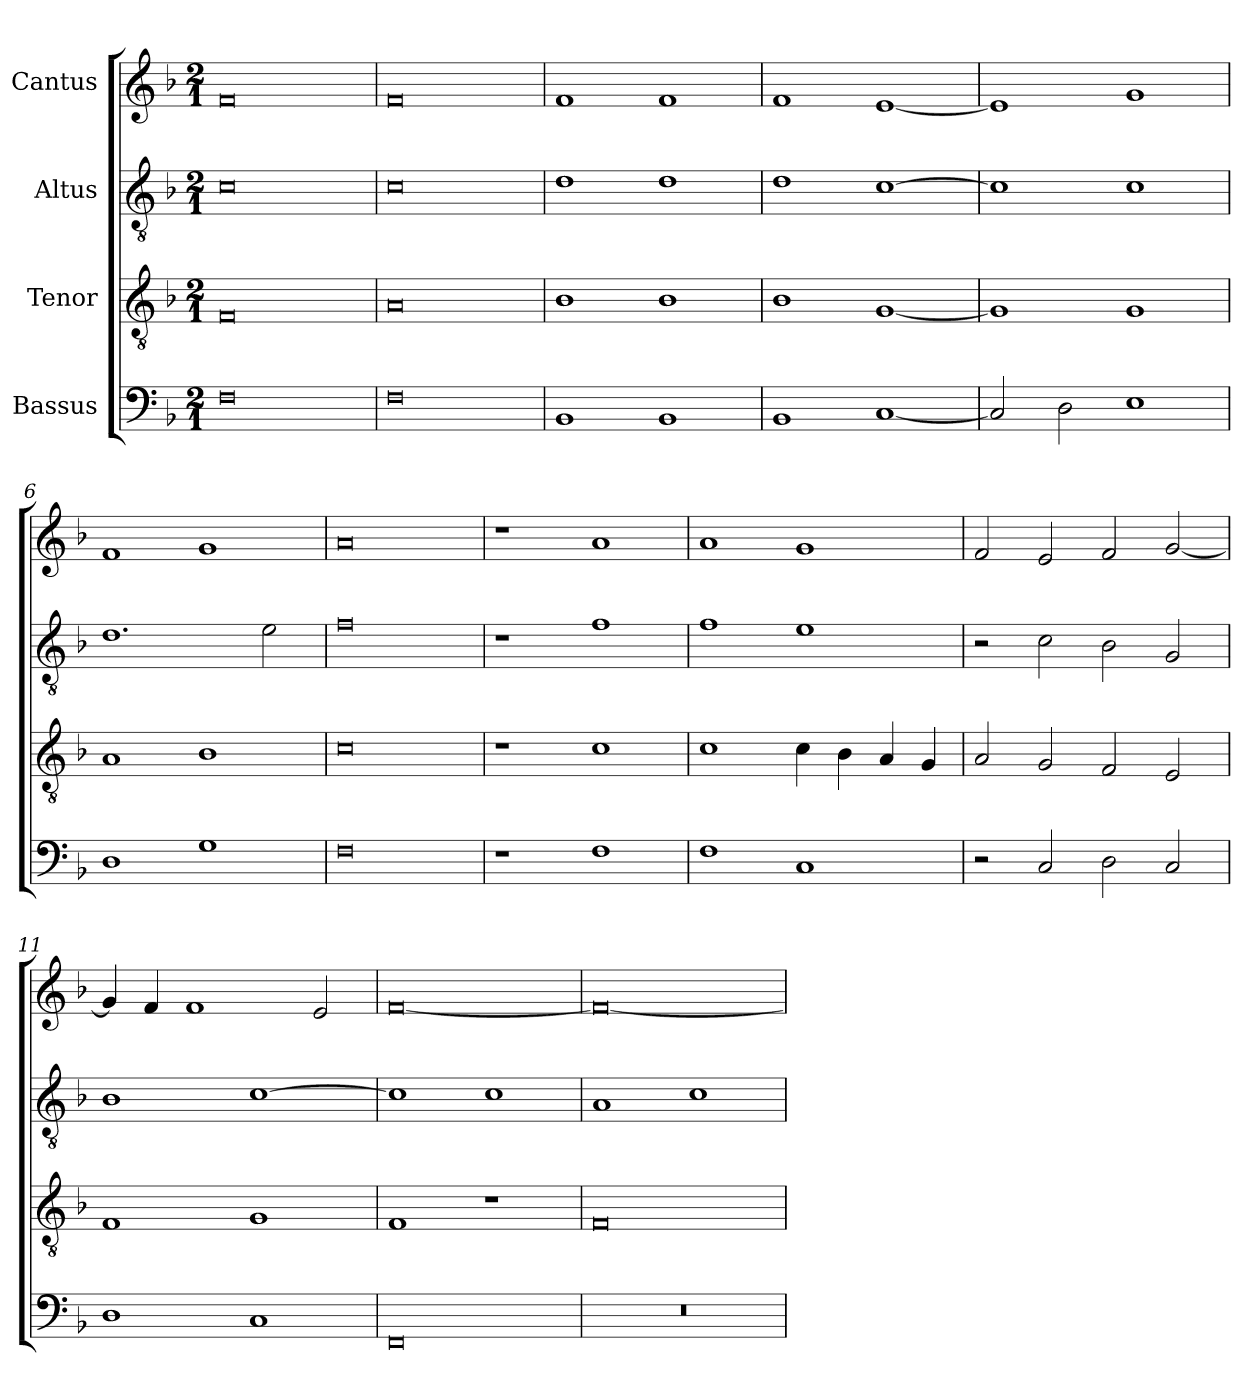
**kern	**kern	**kern	**kern
*part4	*part3	*part2	*part1
*staff4	*staff3	*staff2	*staff1
*I"Bassus	*I"Tenor	*I"Altus	*I"Cantus
!!LO:PB:g=z
*clefF4	*clefGv2	*clefGv2	*clefG2
*	*ITrd7c12	*ITrd7c12	*
*k[b-]	*k[b-]	*k[b-]	*k[b-]
*F:	*F:	*F:	*F:
*M2/1	*M2/1	*M2/1	*M2/1
*MM320	*MM320	*MM320	*MM320
=1	=1	=1	=1
0Fi	0FFi	0Ci	0fi
=2	=2	=2	=2
0Fi	0AAi	0Ci	0fi
=3	=3	=3	=3
1BB-i	1BB-i	1Di	1fi
1BB-i	1BB-i	1Di	1fi
=4	=4	=4	=4
1BB-i	1BB-i	1Di	1fi
[<1Ci	[<1GGi	[>1Ci	[<1ei
=5	=5	=5	=5
2Ci/]	1GGi]	1Ci]	1ei]
2Di\	.	.	.
1Ei	1GGi	1Ci	1gi
=6	=6	=6	=6
1Di	1AAi	1.Di	1fi
1Gi	1BB-i	.	1gi
.	.	2Ei\	.
=7	=7	=7	=7
0Fi	0Ci	0Fi	0ai
=8	=8	=8	=8
1r	1r	1r	1r
1Fi	1Ci	1Fi	1ai
!!LO:LB:g=z
=9	=9	=9	=9
1Fi	1Ci	1Fi	1ai
1Ci	4Ci\	1Ei	1gi
.	4BB-i\	.	.
.	4AAi/	.	.
.	4GGi/	.	.
=10	=10	=10	=10
2r	2AAi/	2r	2fi/
2Ci/	2GGi/	2Ci\	2ei/
2Di\	2FFi/	2BB-i\	2fi/
2Ci/	2EEi/	2GGi/	[<2gi/
=11	=11	=11	=11
1Di	1FFi	1BB-i	4gi/]
.	.	.	4fi/
.	.	.	1fi
1Ci	1GGi	[>1Ci	.
.	.	.	2ei/
=12	=12	=12	=12
0FFi	1FFi	1Ci]	[<0fi
.	1r	1Ci	.
=13	=13	=13	=13
!LO:N:vis=1	!	!	!
0r	0FFi	1AAi	0fi_<
.	.	1Ci	.
=	=	=	=
*-	*-	*-	*-
